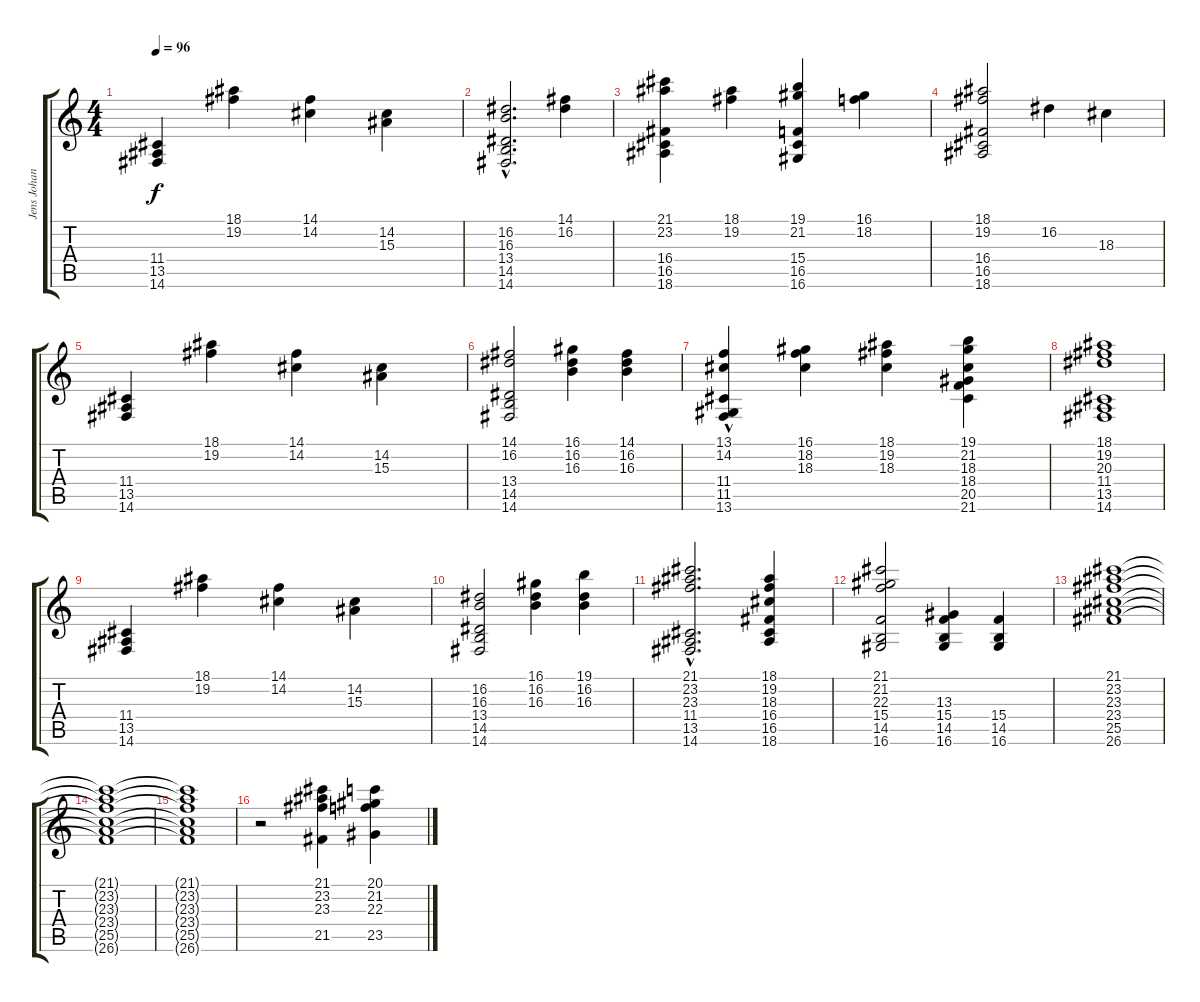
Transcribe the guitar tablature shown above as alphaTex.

\track ("Jens Johansson" "Jens Johan") {instrument choiraahs}
\staff {score tabs}
\tuning (E4 B3 G3 D3 A2 E2) {hide}
\ts (4 4)
\tempo 96
\clef g2
\ks c
(11.4 13.5 14.6).4{dy f} (18.1 19.2).4 (14.1 14.2).4 (14.2 15.3).4 |
(16.2{hac} 16.3{hac} 13.4 14.5 14.6).2{d} (14.1 16.2).4 |
(21.1 23.2 16.4 16.5 18.6).4 (18.1 19.2).4 (19.1 21.2 15.4 16.5 16.6).4 (16.1 18.2).4 |
(18.1 19.2 16.4 16.5 18.6).2 16.2.4 18.3.4 |
(11.4 13.5 14.6).4 (18.1 19.2).4 (14.1 14.2).4 (14.2 15.3).4 |
(14.1 16.2 13.4 14.5 14.6).2 (16.1 16.2 16.3).4 (14.1 16.2 16.3).4 |
(13.1 14.2 11.4{hac} 11.5{hac} 13.6{hac}).4 (16.1 18.2 18.3).4 (18.1 19.2 18.3).4 (19.1 21.2 18.3 18.4 20.5 21.6).4 |
(18.1 19.2 20.3 11.4 13.5 14.6).1 |
(11.4 13.5 14.6).4 (18.1 19.2).4 (14.1 14.2).4 (14.2 15.3).4 |
(16.2 16.3 13.4 14.5 14.6).2 (16.1 16.2 16.3).4 (19.1 16.2 16.3).4 |
(21.1{hac} 23.2{hac} 23.3{hac} 11.4{hac} 13.5{hac} 14.6{hac}).2{d} (18.1 19.2 18.3 16.4 16.5 18.6).4 |
(21.1 21.2 22.3 15.4 14.5 16.6).2 (13.3 15.4 14.5 16.6).4 (15.4 14.5 16.6).4 |
(21.1 23.2 23.3 23.4 25.5 26.6).1 |
(21.1{t} 23.2{t} 23.3{t} 23.4{t} 25.5{t} 26.6{t}).1 |
(21.1{t} 23.2{t} 23.3{t} 23.4{t} 25.5{t} 26.6{t}).1 |
r.2 (21.1 23.2 23.3 21.5).4 (20.1 21.2 22.3 23.5).4
